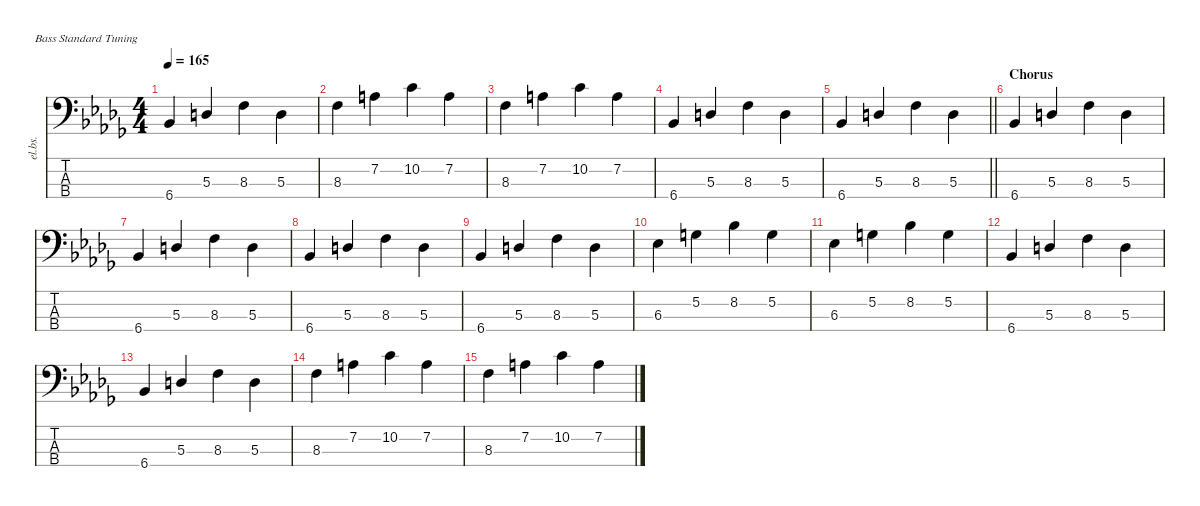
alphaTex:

\defaultSystemsLayout 4
\hideDynamics
\bracketExtendMode nobrackets
\otherSystemsTrackNameOrientation horizontal
\track ("Bass Player" "el.bs.") {instrument electricbassfinger}
\staff {score tabs}
\tuning (G2 D2 A1 E1)
\ts (4 4)
\tempo 165
\clef f4
\ks bbminor
6.4{acc b}.4{dy mf beam Up} 5.3{acc forcenatural}.4{beam Up} 8.3{acc forcenatural}.4{beam Down} 5.3{acc forcenatural}.4{beam Down} |
8.3{acc forcenatural}.4{beam Down} 7.2{acc forcenatural}.4{beam Down} 10.2{acc forcenatural}.4{beam Down} 7.2{acc forcenatural}.4{beam Down} |
8.3{acc forcenatural}.4{beam Down} 7.2{acc forcenatural}.4{beam Down} 10.2{acc forcenatural}.4{beam Down} 7.2{acc forcenatural}.4{beam Down} |
6.4{acc b}.4{beam Up} 5.3{acc forcenatural}.4{beam Up} 8.3{acc forcenatural}.4{beam Down} 5.3{acc forcenatural}.4{beam Down} |
\barLineRight lightlight
6.4{acc b}.4{beam Up} 5.3{acc forcenatural}.4{beam Up} 8.3{acc forcenatural}.4{beam Down} 5.3{acc forcenatural}.4{beam Down} |
\section ("" "Chorus")
6.4{acc b}.4{beam Up} 5.3{acc forcenatural}.4{beam Up} 8.3{acc forcenatural}.4{beam Down} 5.3{acc forcenatural}.4{beam Down} |
6.4{acc b}.4{beam Up} 5.3{acc forcenatural}.4{beam Up} 8.3{acc forcenatural}.4{beam Down} 5.3{acc forcenatural}.4{beam Down} |
6.4{acc b}.4{beam Up} 5.3{acc forcenatural}.4{beam Up} 8.3{acc forcenatural}.4{beam Down} 5.3{acc forcenatural}.4{beam Down} |
6.4{acc b}.4{beam Up} 5.3{acc forcenatural}.4{beam Up} 8.3{acc forcenatural}.4{beam Down} 5.3{acc forcenatural}.4{beam Down} |
6.3{acc b}.4{beam Down} 5.2{acc forcenatural}.4{beam Down} 8.2{acc b}.4{beam Down} 5.2{acc forcenatural}.4{beam Down} |
6.3{acc b}.4{beam Down} 5.2{acc forcenatural}.4{beam Down} 8.2{acc b}.4{beam Down} 5.2{acc forcenatural}.4{beam Down} |
6.4{acc b}.4{beam Up} 5.3{acc forcenatural}.4{beam Up} 8.3{acc forcenatural}.4{beam Down} 5.3{acc forcenatural}.4{beam Down} |
6.4{acc b}.4{beam Up} 5.3{acc forcenatural}.4{beam Up} 8.3{acc forcenatural}.4{beam Down} 5.3{acc forcenatural}.4{beam Down} |
8.3{acc forcenatural}.4{beam Down} 7.2{acc forcenatural}.4{beam Down} 10.2{acc forcenatural}.4{beam Down} 7.2{acc forcenatural}.4{beam Down} |
8.3{acc forcenatural}.4{beam Down} 7.2{acc forcenatural}.4{beam Down} 10.2{acc forcenatural}.4{beam Down} 7.2{acc forcenatural}.4{beam Down}
